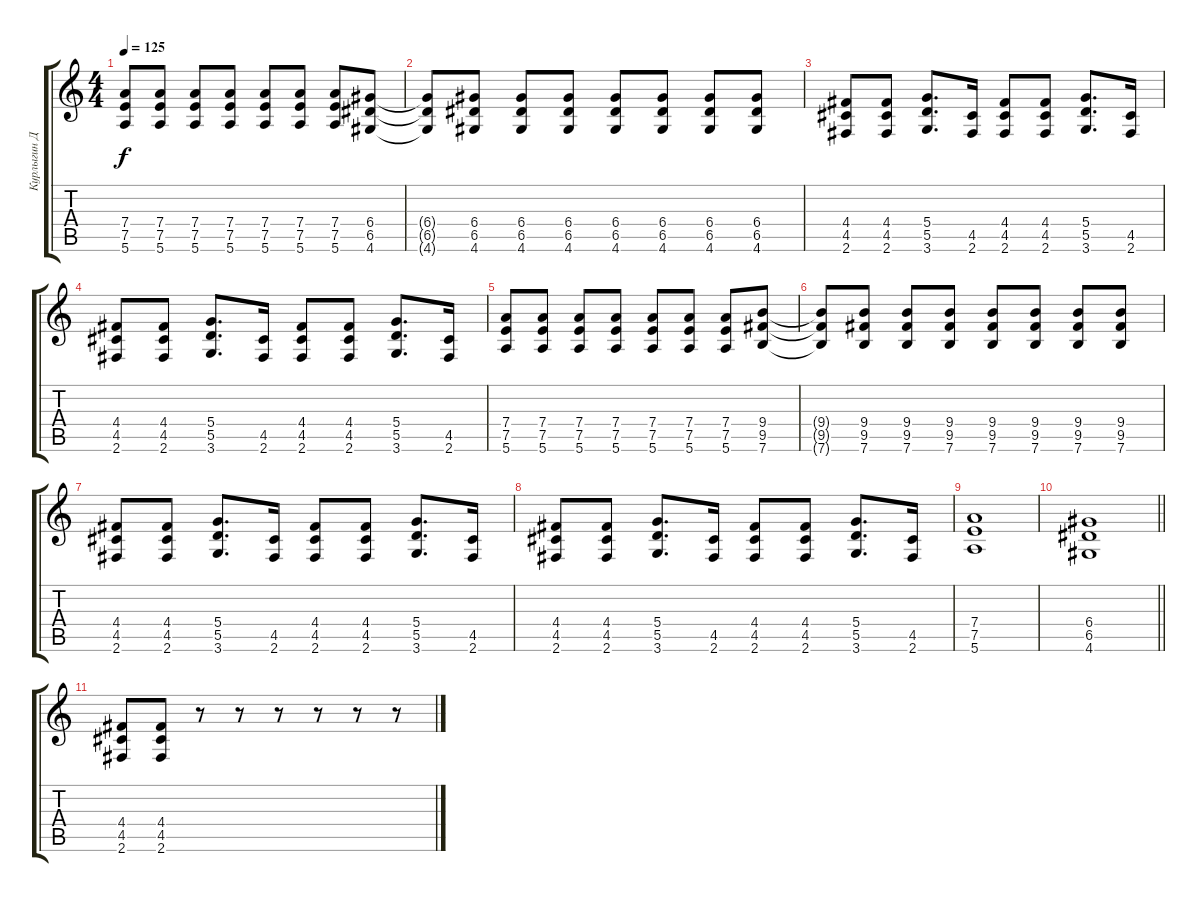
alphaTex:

\track ("Курлыгин Дмитрий" "Курлыгин Д") {instrument distortionguitar}
\staff {score tabs}
\tuning (E4 B3 G3 D3 A2 E2) {hide}
\ts (4 4)
\tempo 125
\clef g2
\ks c
(7.4 7.5 5.6).8{dy f} (7.4 7.5 5.6).8 (7.4 7.5 5.6).8 (7.4 7.5 5.6).8 (7.4 7.5 5.6).8 (7.4 7.5 5.6).8 (7.4 7.5 5.6).8 (6.4 6.5 4.6).8 |
(6.4{t} 6.5{t} 4.6{t}).8 (6.4 6.5 4.6).8 (6.4 6.5 4.6).8 (6.4 6.5 4.6).8 (6.4 6.5 4.6).8 (6.4 6.5 4.6).8 (6.4 6.5 4.6).8 (6.4 6.5 4.6).8 |
(4.4 4.5 2.6).8 (4.4 4.5 2.6).8 (5.4 5.5 3.6).8{d} (4.5 2.6).16 (4.4 4.5 2.6).8 (4.4 4.5 2.6).8 (5.4 5.5 3.6).8{d} (4.5 2.6).16 |
(4.4 4.5 2.6).8 (4.4 4.5 2.6).8 (5.4 5.5 3.6).8{d} (4.5 2.6).16 (4.4 4.5 2.6).8 (4.4 4.5 2.6).8 (5.4 5.5 3.6).8{d} (4.5 2.6).16 |
(7.4 7.5 5.6).8 (7.4 7.5 5.6).8 (7.4 7.5 5.6).8 (7.4 7.5 5.6).8 (7.4 7.5 5.6).8 (7.4 7.5 5.6).8 (7.4 7.5 5.6).8 (9.4 9.5 7.6).8 |
(9.4{t} 9.5{t} 7.6{t}).8 (9.4 9.5 7.6).8 (9.4 9.5 7.6).8 (9.4 9.5 7.6).8 (9.4 9.5 7.6).8 (9.4 9.5 7.6).8 (9.4 9.5 7.6).8 (9.4 9.5 7.6).8 |
(4.4 4.5 2.6).8 (4.4 4.5 2.6).8 (5.4 5.5 3.6).8{d} (4.5 2.6).16 (4.4 4.5 2.6).8 (4.4 4.5 2.6).8 (5.4 5.5 3.6).8{d} (4.5 2.6).16 |
(4.4 4.5 2.6).8 (4.4 4.5 2.6).8 (5.4 5.5 3.6).8{d} (4.5 2.6).16 (4.4 4.5 2.6).8 (4.4 4.5 2.6).8 (5.4 5.5 3.6).8{d} (4.5 2.6).16 |
(7.4 7.5 5.6).1 |
\barLineRight lightlight
(6.4 6.5 4.6).1 |
(4.4 4.5 2.6).8 (4.4 4.5 2.6).8 r.8 r.8 r.8 r.8 r.8 r.8
